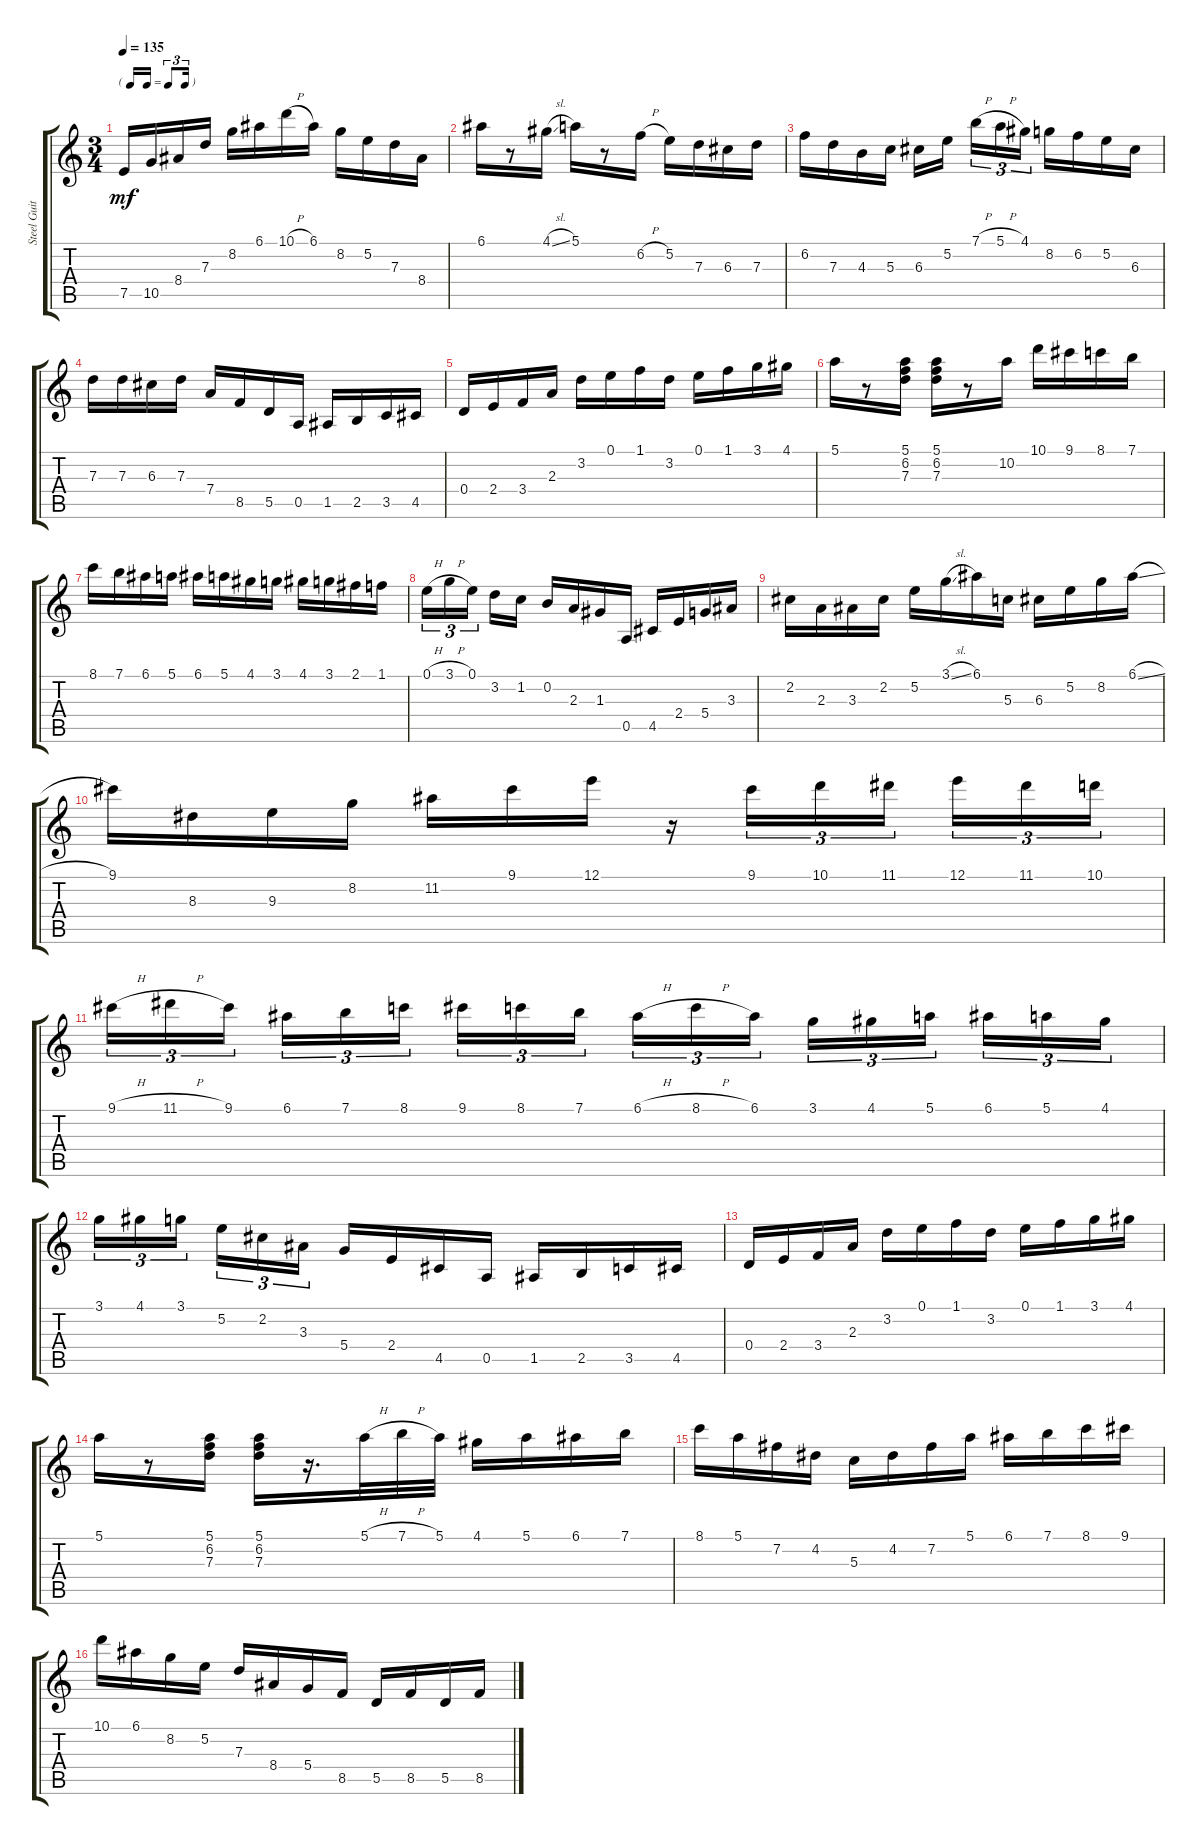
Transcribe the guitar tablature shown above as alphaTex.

\track ("Steel Guitar" "Steel Guit") {instrument acousticguitarsteel}
\staff {score tabs}
\tuning (E4 B3 G3 D3 A2 E2) {hide}
\ts (3 4)
\tf triplet16th
\tempo 135
\clef g2
\ks c
7.5.16{dy mf} 10.5.16 8.4.16 7.3.16 8.2.16 6.1.16 10.1{h}.16 6.1.16 8.2.16 5.2.16 7.3.16 8.4.16 |
6.1.16 r.8 4.1{sl}.16 5.1.16 r.8 6.2{h}.16 5.2.16 7.3.16 6.3.16 7.3.16 |
6.2.16 7.3.16 4.3.16 5.3.16 6.3.16 5.2.16{beam splitsecondary} 7.1{h}.16{tu (3 2)} 5.1{h}.16{tu (3 2)} 4.1.16{tu (3 2)} 8.2.16 6.2.16 5.2.16 6.3.16 |
7.3.16 7.3.16 6.3.16 7.3.16 7.4.16 8.5.16 5.5.16 0.5.16 1.5.16 2.5.16 3.5.16 4.5.16 |
0.4.16 2.4.16 3.4.16 2.3.16 3.2.16 0.1.16 1.1.16 3.2.16 0.1.16 1.1.16 3.1.16 4.1.16 |
5.1.16 r.8 (5.1 6.2 7.3).16 (5.1 6.2 7.3).16 r.8 10.2.16 10.1.16 9.1.16 8.1.16 7.1.16 |
8.1.16 7.1.16 6.1.16 5.1.16 6.1.16 5.1.16 4.1.16 3.1.16 4.1.16 3.1.16 2.1.16 1.1.16 |
0.1{h}.16{tu (3 2)} 3.1{h}.16{tu (3 2)} 0.1.16{tu (3 2) beam splitsecondary} 3.2.16 1.2.16 0.2.16 2.3.16 1.3.16 0.5.16 4.5.16 2.4.16 5.4.16 3.3.16 |
2.2.16 2.3.16 3.3.16 2.2.16 5.2.16 3.1{sl}.16 6.1.16 5.3.16 6.3.16 5.2.16 8.2.16 6.1{sl}.16 |
9.1.16 8.3.16 9.3.16 8.2.16 11.2.16 9.1.16 12.1.16 r.16 9.1.16{tu (3 2)} 10.1.16{tu (3 2)} 11.1.16{tu (3 2) beam splitsecondary} 12.1.16{tu (3 2)} 11.1.16{tu (3 2)} 10.1.16{tu (3 2)} |
9.1{h}.16{tu (3 2)} 11.1{h}.16{tu (3 2)} 9.1.16{tu (3 2) beam splitsecondary} 6.1.16{tu (3 2)} 7.1.16{tu (3 2)} 8.1.16{tu (3 2)} 9.1.16{tu (3 2)} 8.1.16{tu (3 2)} 7.1.16{tu (3 2) beam splitsecondary} 6.1{h}.16{tu (3 2)} 8.1{h}.16{tu (3 2)} 6.1.16{tu (3 2)} 3.1.16{tu (3 2)} 4.1.16{tu (3 2)} 5.1.16{tu (3 2) beam splitsecondary} 6.1.16{tu (3 2)} 5.1.16{tu (3 2)} 4.1.16{tu (3 2)} |
3.1.16{tu (3 2)} 4.1.16{tu (3 2)} 3.1.16{tu (3 2) beam splitsecondary} 5.2.16{tu (3 2)} 2.2.16{tu (3 2)} 3.3.16{tu (3 2)} 5.4.16 2.4.16 4.5.16 0.5.16 1.5.16 2.5.16 3.5.16 4.5.16 |
0.4.16 2.4.16 3.4.16 2.3.16 3.2.16 0.1.16 1.1.16 3.2.16 0.1.16 1.1.16 3.1.16 4.1.16 |
5.1.16 r.8 (5.1 6.2 7.3).16 (5.1 6.2 7.3).16 r.16{d} 5.1{h}.32 7.1{h}.32 5.1.32 4.1.16 5.1.16 6.1.16 7.1.16 |
8.1.16 5.1.16 7.2.16 4.2.16 5.3.16 4.2.16 7.2.16 5.1.16 6.1.16 7.1.16 8.1.16 9.1.16 |
10.1.16 6.1.16 8.2.16 5.2.16 7.3.16 8.4.16 5.4.16 8.5.16 5.5.16 8.5.16 5.5.16 8.5.16
